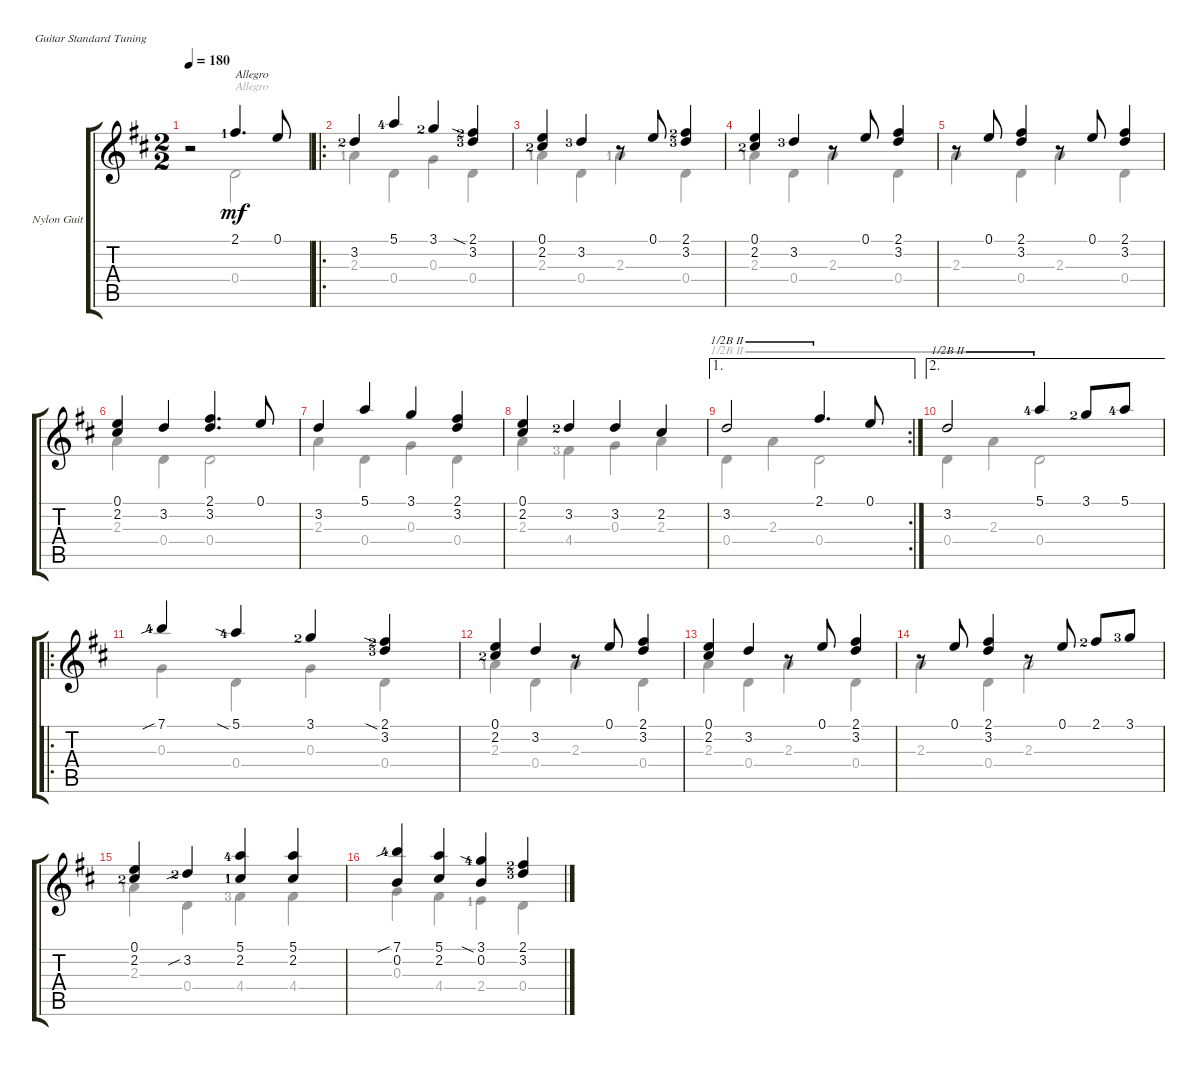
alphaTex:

\defaultSystemsLayout 4
\bracketExtendMode groupsimilarinstruments
\firstSystemTrackNameOrientation horizontal
\otherSystemsTrackNameOrientation horizontal
\track ("Nylon Guitar" "Nylon Guit") {instrument acousticguitarsteel}
\staff {score tabs}
\tuning (E4 B3 G3 D3 A2 E2)
\voice
\ts (2 2)
\tempo 180
\clef g2
\ks d
r.2{dy mf instrument acousticguitarsteel} 2.1{lf 2}.4{d txt "Allegro"} 0.1.8 |
\ro
3.2{lf 3}.4 5.1{lf 5}.4 3.1{lf 3}.4 (2.1{sia lf 3} 3.2{lf 4}).4 |
(0.1 2.2{lf 3}).4 3.2{lf 4}.4 r.8 0.1.8 (2.1{lf 3} 3.2{lf 4}).4 |
(0.1 2.2{lf 3}).4 3.2{lf 4}.4 r.8 0.1.8 (2.1 3.2).4 |
r.8 0.1.8 (2.1 3.2).4 r.8 0.1.8 (2.1 3.2).4 |
(0.1 2.2).4 3.2.4 (2.1 3.2).4{d} 0.1.8 |
3.2.4 5.1.4 3.1.4 (2.1 3.2).4 |
(0.1 2.2).4 3.2{lf 3}.4 3.2.4 2.2.4 |
\ae 1
\rc 2
3.2.2{barre (2 half)} 2.1.4{d barre (2 half)} 0.1.8 |
\ae 2
3.2.2{barre (2 half)} 5.1{lf 5}.4{barre (2 half)} 3.1{lf 3}.8 5.1{lf 5}.8 |
\ro
7.1{sib lf 5}.4 5.1{sia lf 5}.4 3.1{lf 3}.4 (2.1{sia lf 3} 3.2{lf 4}).4 |
(0.1 2.2{lf 3}).4 3.2.4 r.8 0.1.8 (2.1 3.2).4 |
(0.1 2.2).4 3.2.4 r.8 0.1.8 (2.1 3.2).4 |
r.8 0.1.8 (2.1 3.2).4 r.8 0.1.8 2.1{lf 3}.8 3.1{lf 4}.8 |
(0.1 2.2{lf 3}).4 3.2{sib lf 3}.4 (5.1{lf 5} 2.2{lf 2}).4 (2.2 5.1).4 |
(7.1{sib lf 5} 0.2).4 (5.1 2.2).4 (3.1{sia lf 5} 0.2).4 (2.1{lf 3} 3.2{lf 4}).4
\voice
\clef g2
\ottava regular
\simile none
\ks d
r.2{dy mf} 0.4.2{txt "Allegro"} |
2.3{lf 2}.4 0.4.4 0.3.4 0.4.4 |
2.3{lf 2}.4 0.4.4 2.3{lf 2}.4 0.4.4 |
2.3{lf 2}.4 0.4.4 2.3.4 0.4.4 |
2.3.4 0.4.4 2.3.4 0.4.4 |
2.3.4 0.4.4 0.4.2 |
2.3.4 0.4.4 0.3.4 0.4.4 |
2.3.4 4.4{lf 4}.4 0.3.4 2.3.4 |
0.4.4{barre (2 half)} 2.3.4{barre (2 half)} 0.4.2{barre (2 half)} |
0.4.4{barre (2 half)} 2.3.4{barre (2 half)} 0.4.2{barre (2 half)} |
0.3.4 0.4.4 0.3.4 0.4.4 |
2.3{lf 2}.4 0.4.4 2.3.4 0.4.4 |
2.3.4 0.4.4 2.3.4 0.4.4 |
2.3.4 0.4.4 2.3.2 |
2.3{lf 2}.4 0.4.4 4.4{lf 4}.4 4.4.4 |
0.3.4 4.4.4 2.4{lf 2}.4 0.4.4
